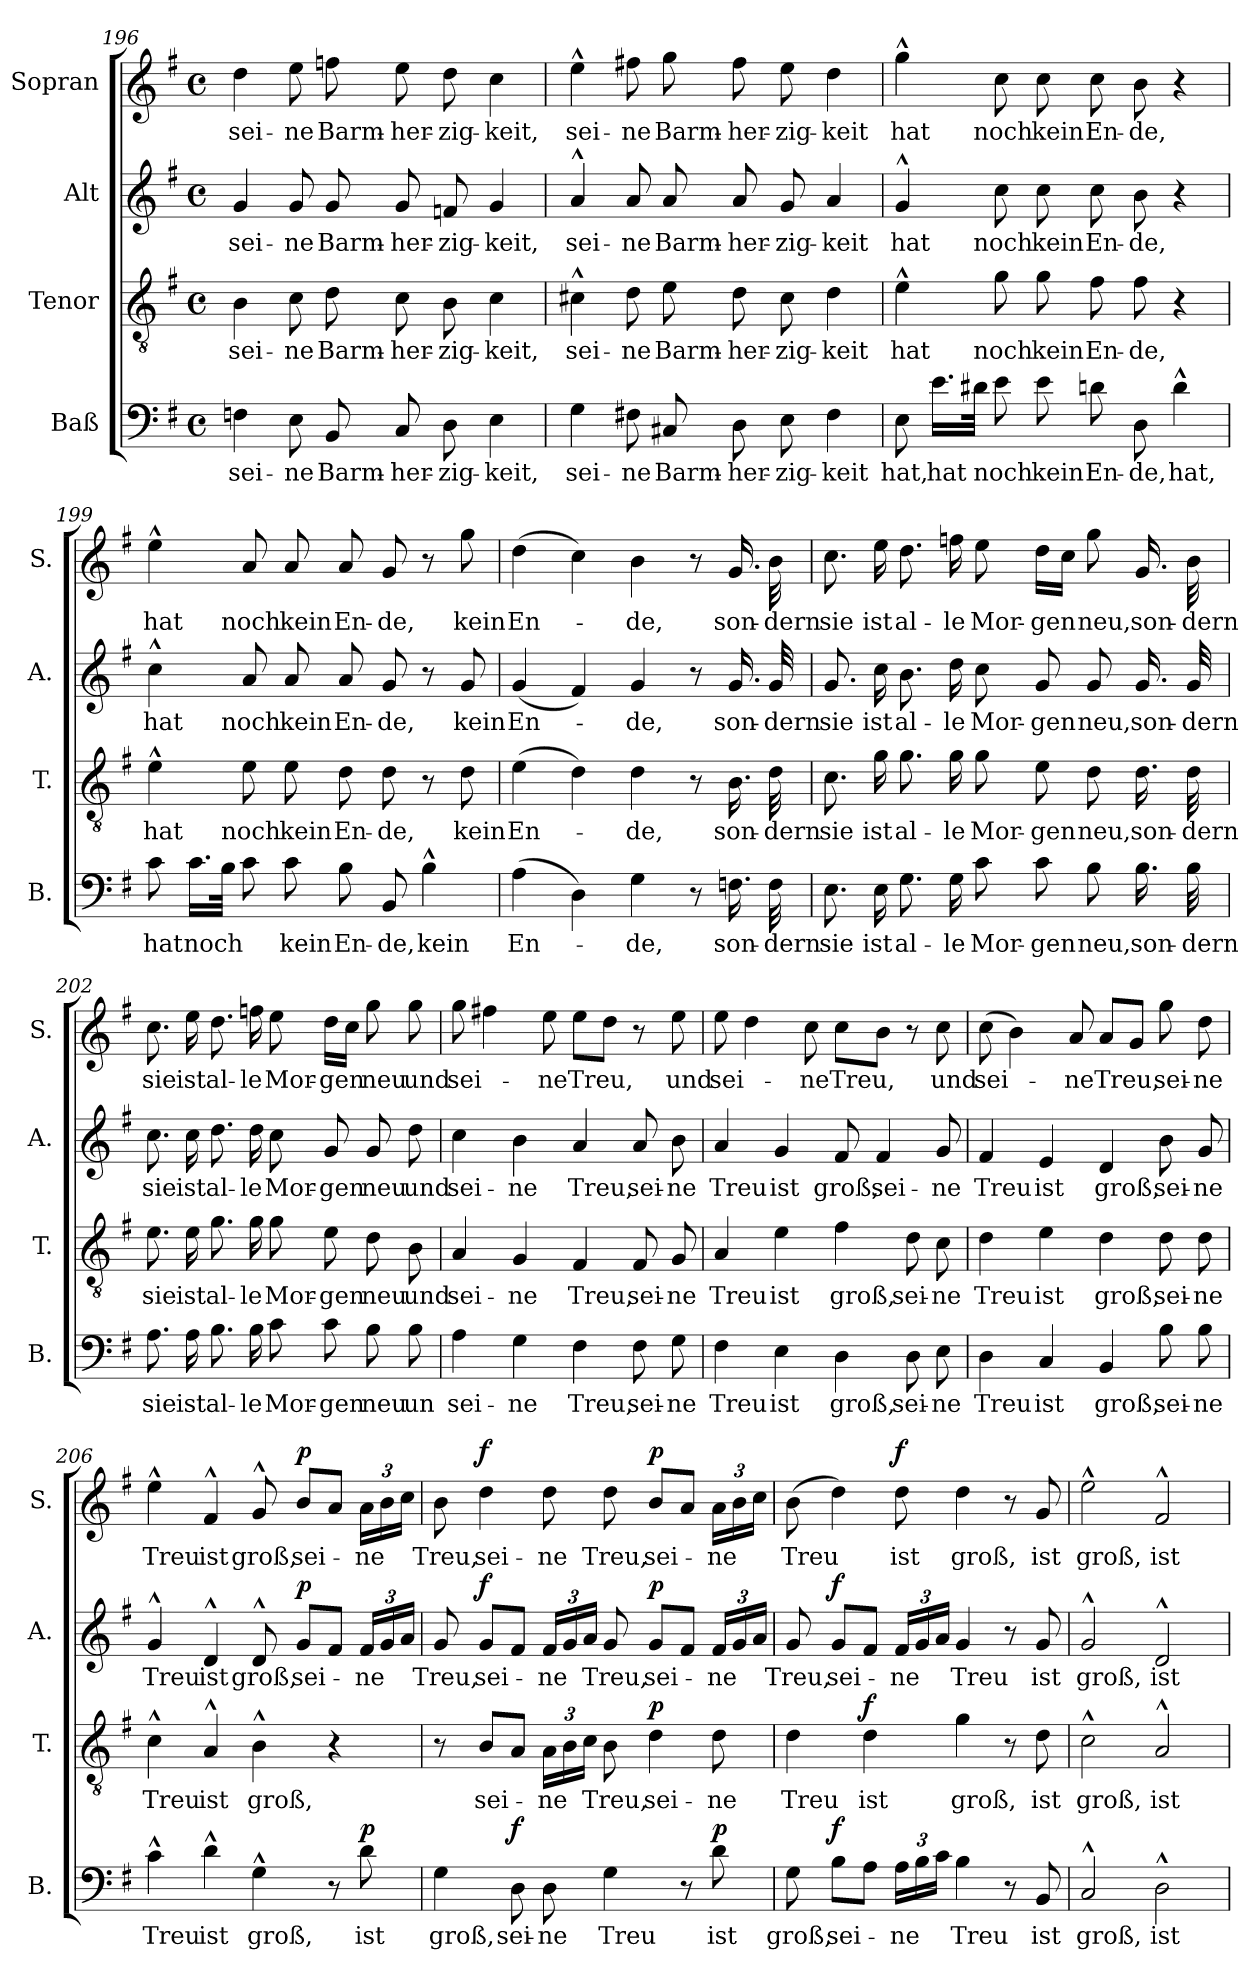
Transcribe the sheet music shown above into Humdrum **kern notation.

**kern	**text	**dynam	**kern	**text	**dynam	**kern	**text	**dynam	**kern	**text	**dynam
*part4	*part4	*part4	*part3	*part3	*part3	*part2	*part2	*part2	*part1	*part1	*part1
*staff4	*staff4	*staff4	*staff3	*staff3	*staff3	*staff2	*staff2	*staff2	*staff1	*staff1	*staff1
*I"Baß	*	*	*I"Tenor	*	*	*I"Alt	*	*	*I"Sopran	*	*
*I'B.	*	*	*I'T.	*	*	*I'A.	*	*	*I'S.	*	*
*clefF4	*	*	*clefGv2	*	*	*clefG2	*	*	*clefG2	*	*
*k[f#]	*	*	*k[f#]	*	*	*k[f#]	*	*	*k[f#]	*	*
*G:	*	*	*G:	*	*	*G:	*	*	*G:	*	*
*M4/4	*	*	*M4/4	*	*	*M4/4	*	*	*M4/4	*	*
*met(c)	*	*	*met(c)	*	*	*met(c)	*	*	*met(c)	*	*
=196	=196	=196	=196	=196	=196	=196	=196	=196	=196	=196	=196
!	!LO:LY:b	!	!	!LO:LY:b	!	!	!LO:LY:b	!	!	!LO:LY:b	!
4Fn\	sei-	.	4B\	sei-	.	4g/	sei-	.	4dd\	sei-	.
!	!LO:LY:b	!	!	!LO:LY:b	!	!	!LO:LY:b	!	!	!LO:LY:b	!
8E\	-ne	.	8c\	-ne	.	8g/	-ne	.	8ee\	-ne	.
!	!LO:LY:b	!	!	!LO:LY:b	!	!	!LO:LY:b	!	!	!LO:LY:b	!
8BB/	Barm-	.	8d\	Barm-	.	8g/	Barm-	.	8ffn\	Barm-	.
!	!LO:LY:b	!	!	!LO:LY:b	!	!	!LO:LY:b	!	!	!LO:LY:b	!
8C/	-her-	.	8c\	-her-	.	8g/	-her-	.	8ee\	-her-	.
!	!LO:LY:b	!	!	!LO:LY:b	!	!	!LO:LY:b	!	!	!LO:LY:b	!
8D\	-zig-	.	8B\	-zig-	.	8fn/	-zig-	.	8dd\	-zig-	.
!	!LO:LY:b	!	!	!LO:LY:b	!	!	!LO:LY:b	!	!	!LO:LY:b	!
4E\	-keit,	.	4c\	-keit,	.	4g/	-keit,	.	4cc\	-keit,	.
=197	=197	=197	=197	=197	=197	=197	=197	=197	=197	=197	=197
!	!LO:LY:b	!	!	!LO:LY:b	!	!	!LO:LY:b	!	!	!LO:LY:b	!
4G\	sei-	.	4c#X^^>\	sei-	.	4a^^>/	sei-	.	4ee^^>\	sei-	.
!	!LO:LY:b	!	!	!LO:LY:b	!	!	!LO:LY:b	!	!	!LO:LY:b	!
8F#X\	-ne	.	8d\	-ne	.	8a/	-ne	.	8ff#X\	-ne	.
!	!LO:LY:b	!	!	!LO:LY:b	!	!	!LO:LY:b	!	!	!LO:LY:b	!
8C#X/	Barm-	.	8e\	Barm-	.	8a/	Barm-	.	8gg\	Barm-	.
!	!LO:LY:b	!	!	!LO:LY:b	!	!	!LO:LY:b	!	!	!LO:LY:b	!
8D\	-her-	.	8d\	-her-	.	8a/	-her-	.	8ff#\	-her-	.
!	!LO:LY:b	!	!	!LO:LY:b	!	!	!LO:LY:b	!	!	!LO:LY:b	!
8E\	-zig-	.	8c#\	-zig-	.	8g/	-zig-	.	8ee\	-zig-	.
!	!LO:LY:b	!	!	!LO:LY:b	!	!	!LO:LY:b	!	!	!LO:LY:b	!
4F#\	-keit	.	4d\	-keit	.	4a/	-keit	.	4dd\	-keit	.
!!LO:LB:g=z
=198	=198	=198	=198	=198	=198	=198	=198	=198	=198	=198	=198
!	!LO:LY:b	!	!	!LO:LY:b	!	!	!LO:LY:b	!	!	!LO:LY:b	!
8E\	hat,	.	4e^^>\	hat	.	4g^^>/	hat	.	4gg^^>\	hat	.
!	!LO:LY:b	!	!	!	!	!	!	!	!	!	!
16.e\LL	hat	.	.	.	.	.	.	.	.	.	.
32d#X\JJk	.	.	.	.	.	.	.	.	.	.	.
!	!LO:LY:b	!	!	!LO:LY:b	!	!	!LO:LY:b	!	!	!LO:LY:b	!
8e\	noch	.	8g\	noch	.	8cc\	noch	.	8cc\	noch	.
!	!LO:LY:b	!	!	!LO:LY:b	!	!	!LO:LY:b	!	!	!LO:LY:b	!
8e\	kein	.	8g\	kein	.	8cc\	kein	.	8cc\	kein	.
!	!LO:LY:b	!	!	!LO:LY:b	!	!	!LO:LY:b	!	!	!LO:LY:b	!
8dn\	En-	.	8f#\	En-	.	8cc\	En-	.	8cc\	En-	.
!	!LO:LY:b	!	!	!LO:LY:b	!	!	!LO:LY:b	!	!	!LO:LY:b	!
8D\	-de,	.	8f#\	-de,	.	8b\	-de,	.	8b\	-de,	.
!	!LO:LY:b	!	!	!	!	!	!	!	!	!	!
4d^^>\	hat,	.	4r	.	.	4r	.	.	4r	.	.
=199	=199	=199	=199	=199	=199	=199	=199	=199	=199	=199	=199
!	!LO:LY:b	!	!	!LO:LY:b	!	!	!LO:LY:b	!	!	!LO:LY:b	!
8c\	hat	.	4e^^>\	hat	.	4cc^^>\	hat	.	4ee^^>\	hat	.
!	!LO:LY:b	!	!	!	!	!	!	!	!	!	!
16.c\LL	noch	.	.	.	.	.	.	.	.	.	.
32B\JJk	.	.	.	.	.	.	.	.	.	.	.
!	!	!	!	!LO:LY:b	!	!	!LO:LY:b	!	!	!LO:LY:b	!
8c\	.	.	8e\	noch	.	8a/	noch	.	8a/	noch	.
!	!LO:LY:b	!	!	!LO:LY:b	!	!	!LO:LY:b	!	!	!LO:LY:b	!
8c\	kein	.	8e\	kein	.	8a/	kein	.	8a/	kein	.
!	!LO:LY:b	!	!	!LO:LY:b	!	!	!LO:LY:b	!	!	!LO:LY:b	!
8B\	En-	.	8d\	En-	.	8a/	En-	.	8a/	En-	.
!	!LO:LY:b	!	!	!LO:LY:b	!	!	!LO:LY:b	!	!	!LO:LY:b	!
8BB/	-de,	.	8d\	-de,	.	8g/	-de,	.	8g/	-de,	.
!	!LO:LY:b	!	!	!	!	!	!	!	!	!	!
4B^^>\	kein	.	8r	.	.	8r	.	.	8r	.	.
!	!	!	!	!LO:LY:b	!	!	!LO:LY:b	!	!	!LO:LY:b	!
.	.	.	8d\	kein	.	8g/	kein	.	8gg\	kein	.
=200	=200	=200	=200	=200	=200	=200	=200	=200	=200	=200	=200
!	!LO:LY:b	!	!	!LO:LY:b	!	!	!LO:LY:b	!	!	!LO:LY:b	!
(>4A\	En-	.	(>4e\	En-	.	(<4g/	En-	.	(>4dd\	En-	.
4D\)	.	.	4d\)	.	.	4f#/)	.	.	4cc\)	.	.
!	!LO:LY:b	!	!	!LO:LY:b	!	!	!LO:LY:b	!	!	!LO:LY:b	!
4G\	-de,	.	4d\	-de,	.	4g/	-de,	.	4b\	-de,	.
8r	.	.	8r	.	.	8r	.	.	8r	.	.
!	!LO:LY:b	!	!	!LO:LY:b	!	!	!LO:LY:b	!	!	!LO:LY:b	!
16.Fn\	son-	.	16.B\	son-	.	16.g/	son-	.	16.g/	son-	.
!	!LO:LY:b	!	!	!LO:LY:b	!	!	!LO:LY:b	!	!	!LO:LY:b	!
32F\	-dern	.	32d\	-dern	.	32g/	-dern	.	32b\	-dern	.
!!LO:LB:g=z
=201	=201	=201	=201	=201	=201	=201	=201	=201	=201	=201	=201
!	!LO:LY:b	!	!	!LO:LY:b	!	!	!LO:LY:b	!	!	!LO:LY:b	!
8.E\	sie	.	8.c\	sie	.	8.g/	sie	.	8.cc\	sie	.
!	!LO:LY:b	!	!	!LO:LY:b	!	!	!LO:LY:b	!	!	!LO:LY:b	!
16E\	ist	.	16g\	ist	.	16cc\	ist	.	16ee\	ist	.
!	!LO:LY:b	!	!	!LO:LY:b	!	!	!LO:LY:b	!	!	!LO:LY:b	!
8.G\	al-	.	8.g\	al-	.	8.b\	al-	.	8.dd\	al-	.
!	!LO:LY:b	!	!	!LO:LY:b	!	!	!LO:LY:b	!	!	!LO:LY:b	!
16G\	-le	.	16g\	-le	.	16dd\	-le	.	16ffn\	-le	.
!	!LO:LY:b	!	!	!LO:LY:b	!	!	!LO:LY:b	!	!	!LO:LY:b	!
8c\	Mor-	.	8g\	Mor-	.	8cc\	Mor-	.	8ee\	Mor-	.
!	!LO:LY:b	!	!	!LO:LY:b	!	!	!LO:LY:b	!	!	!LO:LY:b	!
8c\	-gen	.	8e\	-gen	.	8g/	-gen	.	16dd\LL	-gen	.
.	.	.	.	.	.	.	.	.	16cc\JJ	.	.
!	!LO:LY:b	!	!	!LO:LY:b	!	!	!LO:LY:b	!	!	!LO:LY:b	!
8B\	neu,	.	8d\	neu,	.	8g/	neu,	.	8gg\	neu,	.
!	!LO:LY:b	!	!	!LO:LY:b	!	!	!LO:LY:b	!	!	!LO:LY:b	!
16.B\	son-	.	16.d\	son-	.	16.g/	son-	.	16.g/	son-	.
!	!LO:LY:b	!	!	!LO:LY:b	!	!	!LO:LY:b	!	!	!LO:LY:b	!
32B\	-dern	.	32d\	-dern	.	32g/	-dern	.	32b\	-dern	.
=202	=202	=202	=202	=202	=202	=202	=202	=202	=202	=202	=202
!	!LO:LY:b	!	!	!LO:LY:b	!	!	!LO:LY:b	!	!	!LO:LY:b	!
8.A\	sie	.	8.e\	sie	.	8.cc\	sie	.	8.cc\	sie	.
!	!LO:LY:b	!	!	!LO:LY:b	!	!	!LO:LY:b	!	!	!LO:LY:b	!
16A\	ist	.	16e\	ist	.	16cc\	ist	.	16ee\	ist	.
!	!LO:LY:b	!	!	!LO:LY:b	!	!	!LO:LY:b	!	!	!LO:LY:b	!
8.B\	al-	.	8.g\	al-	.	8.dd\	al-	.	8.dd\	al-	.
!	!LO:LY:b	!	!	!LO:LY:b	!	!	!LO:LY:b	!	!	!LO:LY:b	!
16B\	-le	.	16g\	-le	.	16dd\	-le	.	16ffn\	-le	.
!	!LO:LY:b	!	!	!LO:LY:b	!	!	!LO:LY:b	!	!	!LO:LY:b	!
8c\	Mor-	.	8g\	Mor-	.	8cc\	Mor-	.	8ee\	Mor-	.
!	!LO:LY:b	!	!	!LO:LY:b	!	!	!LO:LY:b	!	!	!LO:LY:b	!
8c\	-gen	.	8e\	-gen	.	8g/	-gen	.	16dd\LL	-gen	.
.	.	.	.	.	.	.	.	.	16cc\JJ	.	.
!	!LO:LY:b	!	!	!LO:LY:b	!	!	!LO:LY:b	!	!	!LO:LY:b	!
8B\	neu	.	8d\	neu	.	8g/	neu	.	8gg\	neu	.
!	!LO:LY:b	!	!	!LO:LY:b	!	!	!LO:LY:b	!	!	!LO:LY:b	!
8B\	un	.	8B\	und	.	8dd\	und	.	8gg\	und	.
=203	=203	=203	=203	=203	=203	=203	=203	=203	=203	=203	=203
!	!LO:LY:b	!	!	!LO:LY:b	!	!	!LO:LY:b	!	!	!LO:LY:b	!
4A\	sei-	.	4A/	sei-	.	4cc\	sei-	.	8gg\	sei-	.
.	.	.	.	.	.	.	.	.	4ff#X\	.	.
!	!LO:LY:b	!	!	!LO:LY:b	!	!	!LO:LY:b	!	!	!	!
4G\	-ne	.	4G/	-ne	.	4b\	-ne	.	.	.	.
!	!	!	!	!	!	!	!	!	!	!LO:LY:b	!
.	.	.	.	.	.	.	.	.	8ee\	-ne	.
!	!LO:LY:b	!	!	!LO:LY:b	!	!	!LO:LY:b	!	!	!LO:LY:b	!
4F#\	Treu,	.	4F#/	Treu,	.	4a/	Treu,	.	8ee\L	Treu,	.
.	.	.	.	.	.	.	.	.	8dd\J	.	.
!	!LO:LY:b	!	!	!LO:LY:b	!	!	!LO:LY:b	!	!	!	!
8F#\	sei-	.	8F#/	sei-	.	8a/	sei-	.	8r	.	.
!	!LO:LY:b	!	!	!LO:LY:b	!	!	!LO:LY:b	!	!	!LO:LY:b	!
8G\	-ne	.	8G/	-ne	.	8b\	-ne	.	8ee\	und	.
!!LO:PB:g=z
=204	=204	=204	=204	=204	=204	=204	=204	=204	=204	=204	=204
!	!LO:LY:b	!	!	!LO:LY:b	!	!	!LO:LY:b	!	!	!LO:LY:b	!
4F#\	Treu	.	4A/	Treu	.	4a/	Treu	.	8ee\	sei-	.
.	.	.	.	.	.	.	.	.	4dd\	.	.
!	!LO:LY:b	!	!	!LO:LY:b	!	!	!LO:LY:b	!	!	!	!
4E\	ist	.	4e\	ist	.	4g/	ist	.	.	.	.
!	!	!	!	!	!	!	!	!	!	!LO:LY:b	!
.	.	.	.	.	.	.	.	.	8cc\	-ne	.
!	!LO:LY:b	!	!	!LO:LY:b	!	!	!LO:LY:b	!	!	!LO:LY:b	!
4D\	groß,	.	4f#\	groß,	.	8f#/	groß,	.	8cc\L	Treu,	.
!	!	!	!	!	!	!	!LO:LY:b	!	!	!	!
.	.	.	.	.	.	4f#/	sei-	.	8b\J	.	.
!	!LO:LY:b	!	!	!LO:LY:b	!	!	!	!	!	!	!
8D\	sei-	.	8d\	sei-	.	.	.	.	8r	.	.
!	!LO:LY:b	!	!	!LO:LY:b	!	!	!LO:LY:b	!	!	!LO:LY:b	!
8E\	-ne	.	8c\	-ne	.	8g/	-ne	.	8cc\	und	.
=205	=205	=205	=205	=205	=205	=205	=205	=205	=205	=205	=205
!	!LO:LY:b	!	!	!LO:LY:b	!	!	!LO:LY:b	!	!	!LO:LY:b	!
4D\	Treu	.	4d\	Treu	.	4f#/	Treu	.	(>8cc\	sei-	.
.	.	.	.	.	.	.	.	.	4b\)	.	.
!	!LO:LY:b	!	!	!LO:LY:b	!	!	!LO:LY:b	!	!	!	!
4C/	ist	.	4e\	ist	.	4e/	ist	.	.	.	.
!	!	!	!	!	!	!	!	!	!	!LO:LY:b	!
.	.	.	.	.	.	.	.	.	8a/	-ne	.
!	!LO:LY:b	!	!	!LO:LY:b	!	!	!LO:LY:b	!	!	!LO:LY:b	!
4BB/	groß,	.	4d\	groß,	.	4d/	groß,	.	8a/L	Treu,	.
.	.	.	.	.	.	.	.	.	8g/J	.	.
!	!LO:LY:b	!	!	!LO:LY:b	!	!	!LO:LY:b	!	!	!LO:LY:b	!
8B\	sei-	.	8d\	sei-	.	8b\	sei-	.	8gg\	sei-	.
!	!LO:LY:b	!	!	!LO:LY:b	!	!	!LO:LY:b	!	!	!LO:LY:b	!
8B\	-ne	.	8d\	-ne	.	8g/	-ne	.	8dd\	-ne	.
=206	=206	=206	=206	=206	=206	=206	=206	=206	=206	=206	=206
!	!LO:LY:b	!	!	!LO:LY:b	!	!	!LO:LY:b	!	!	!LO:LY:b	!
4c^^>\	Treu	.	4c^^>\	Treu	.	4g^^>/	Treu	.	4ee^^>\	Treu	.
!	!LO:LY:b	!	!	!LO:LY:b	!	!	!LO:LY:b	!	!	!LO:LY:b	!
4d^^>\	ist	.	4A^^>/	ist	.	4d^^>/	ist	.	4f#^^>/	ist	.
!	!LO:LY:b	!	!	!LO:LY:b	!	!	!LO:LY:b	!	!	!LO:LY:b	!
4G^^>\	groß,	.	4B^^>\	groß,	.	8d^^>/	groß,	.	8g^^>/	groß,	.
!	!	!	!	!	!	!	!LO:LY:b	!LO:DY:a	!	!LO:LY:b	!LO:DY:a
.	.	.	.	.	.	8g/L	sei-	p	8b/L	sei-	p
8r	.	.	4r	.	.	8f#/J	.	.	8a/J	.	.
!	!LO:LY:b	!	!	!	!	!	!	!	!	!	!
*	*	*	*	*	*	*Xbrackettup	*	*	*	*	*
!	!	!	!	!	!	!	!LO:LY:b	!	!	!	!
*	*	*	*	*	*	*	*	*	*Xbrackettup	*	*
!	!	!LO:DY:a	!	!	!	!	!	!	!	!LO:LY:b	!
8d\	ist	p	.	.	.	24f#/LL	-ne	.	24a\LL	-ne	.
.	.	.	.	.	.	24g/	.	.	24b\	.	.
.	.	.	.	.	.	24a/JJ	.	.	24cc\JJ	.	.
!!LO:LB:g=z
=207	=207	=207	=207	=207	=207	=207	=207	=207	=207	=207	=207
!	!LO:LY:b	!	!	!	!	!	!LO:LY:b	!	!	!LO:LY:b	!
4G\	groß,	.	8r	.	.	8g/	Treu,	.	8b\	Treu,	.
!	!	!	!	!LO:LY:b	!	!	!LO:LY:b	!LO:DY:a	!	!LO:LY:b	!LO:DY:a
.	.	.	8B/L	sei-	.	8g/L	sei-	f	4dd\	sei-	f
!	!LO:LY:b	!LO:DY:a	!	!	!	!	!	!	!	!	!
8D\	sei-	f	8A/J	.	.	8f#/J	.	.	.	.	.
!	!LO:LY:b	!	!	!	!	!	!	!	!	!	!
*	*	*	*Xbrackettup	*	*	*	*	*	*	*	*
!	!	!	!	!LO:LY:b	!	!	!LO:LY:b	!	!	!LO:LY:b	!
8D\	-ne	.	24A\LL	-ne	.	24f#/LL	-ne	.	8dd\	-ne	.
.	.	.	24B\	.	.	24g/	.	.	.	.	.
.	.	.	24c\JJ	.	.	24a/JJ	.	.	.	.	.
!	!LO:LY:b	!	!	!LO:LY:b	!	!	!LO:LY:b	!	!	!LO:LY:b	!
4G\	Treu	.	8B\	Treu,	.	8g/	Treu,	.	8dd\	Treu,	.
!	!	!	!	!LO:LY:b	!LO:DY:a	!	!LO:LY:b	!LO:DY:a	!	!LO:LY:b	!LO:DY:a
.	.	.	4d\	sei-	p	8g/L	sei-	p	8b/L	sei-	p
8r	.	.	.	.	.	8f#/J	.	.	8a/J	.	.
!	!LO:LY:b	!LO:DY:a	!	!LO:LY:b	!	!	!LO:LY:b	!	!	!LO:LY:b	!
8d\	ist	p	8d\	-ne	.	24f#/LL	-ne	.	24a\LL	-ne	.
.	.	.	.	.	.	24g/	.	.	24b\	.	.
.	.	.	.	.	.	24a/JJ	.	.	24cc\JJ	.	.
=208	=208	=208	=208	=208	=208	=208	=208	=208	=208	=208	=208
!	!LO:LY:b	!	!	!LO:LY:b	!	!	!LO:LY:b	!	!	!LO:LY:b	!
8G\	groß,	.	4d\	Treu	.	8g/	Treu,	.	(>8b\	Treu	.
!	!LO:LY:b	!LO:DY:a	!	!	!	!	!LO:LY:b	!LO:DY:a	!	!	!
8B\L	sei-	f	.	.	.	8g/L	sei-	f	4dd\)	.	.
!	!	!	!	!LO:LY:b	!LO:DY:a	!	!	!	!	!	!
8A\J	.	.	4d\	ist	f	8f#/J	.	.	.	.	.
*Xbrackettup	*	*	*	*	*	*	*	*	*	*	*
!	!LO:LY:b	!	!	!	!	!	!LO:LY:b	!	!	!LO:LY:b	!LO:DY:a
24A\LL	-ne	.	.	.	.	24f#/LL	-ne	.	8dd\	ist	f
24B\	.	.	.	.	.	24g/	.	.	.	.	.
24c\JJ	.	.	.	.	.	24a/JJ	.	.	.	.	.
!	!LO:LY:b	!	!	!LO:LY:b	!	!	!LO:LY:b	!	!	!LO:LY:b	!
4B\	Treu	.	4g\	groß,	.	4g/	Treu	.	4dd\	groß,	.
8r	.	.	8r	.	.	8r	.	.	8r	.	.
!	!LO:LY:b	!	!	!LO:LY:b	!	!	!LO:LY:b	!	!	!LO:LY:b	!
8BB/	ist	.	8d\	ist	.	8g/	ist	.	8g/	ist	.
=209	=209	=209	=209	=209	=209	=209	=209	=209	=209	=209	=209
!	!LO:LY:b	!	!	!LO:LY:b	!	!	!LO:LY:b	!	!	!LO:LY:b	!
2C^^>/	groß,	.	2c^^>\	groß,	.	2g^^>/	groß,	.	2ee^^>\	groß,	.
!	!LO:LY:b	!	!	!LO:LY:b	!	!	!LO:LY:b	!	!	!LO:LY:b	!
2D^^>\	ist	.	2A^^>/	ist	.	2d^^>/	ist	.	2f#^^>/	ist	.
=	=	=	=	=	=	=	=	=	=	=	=
*-	*-	*-	*-	*-	*-	*-	*-	*-	*-	*-	*-
